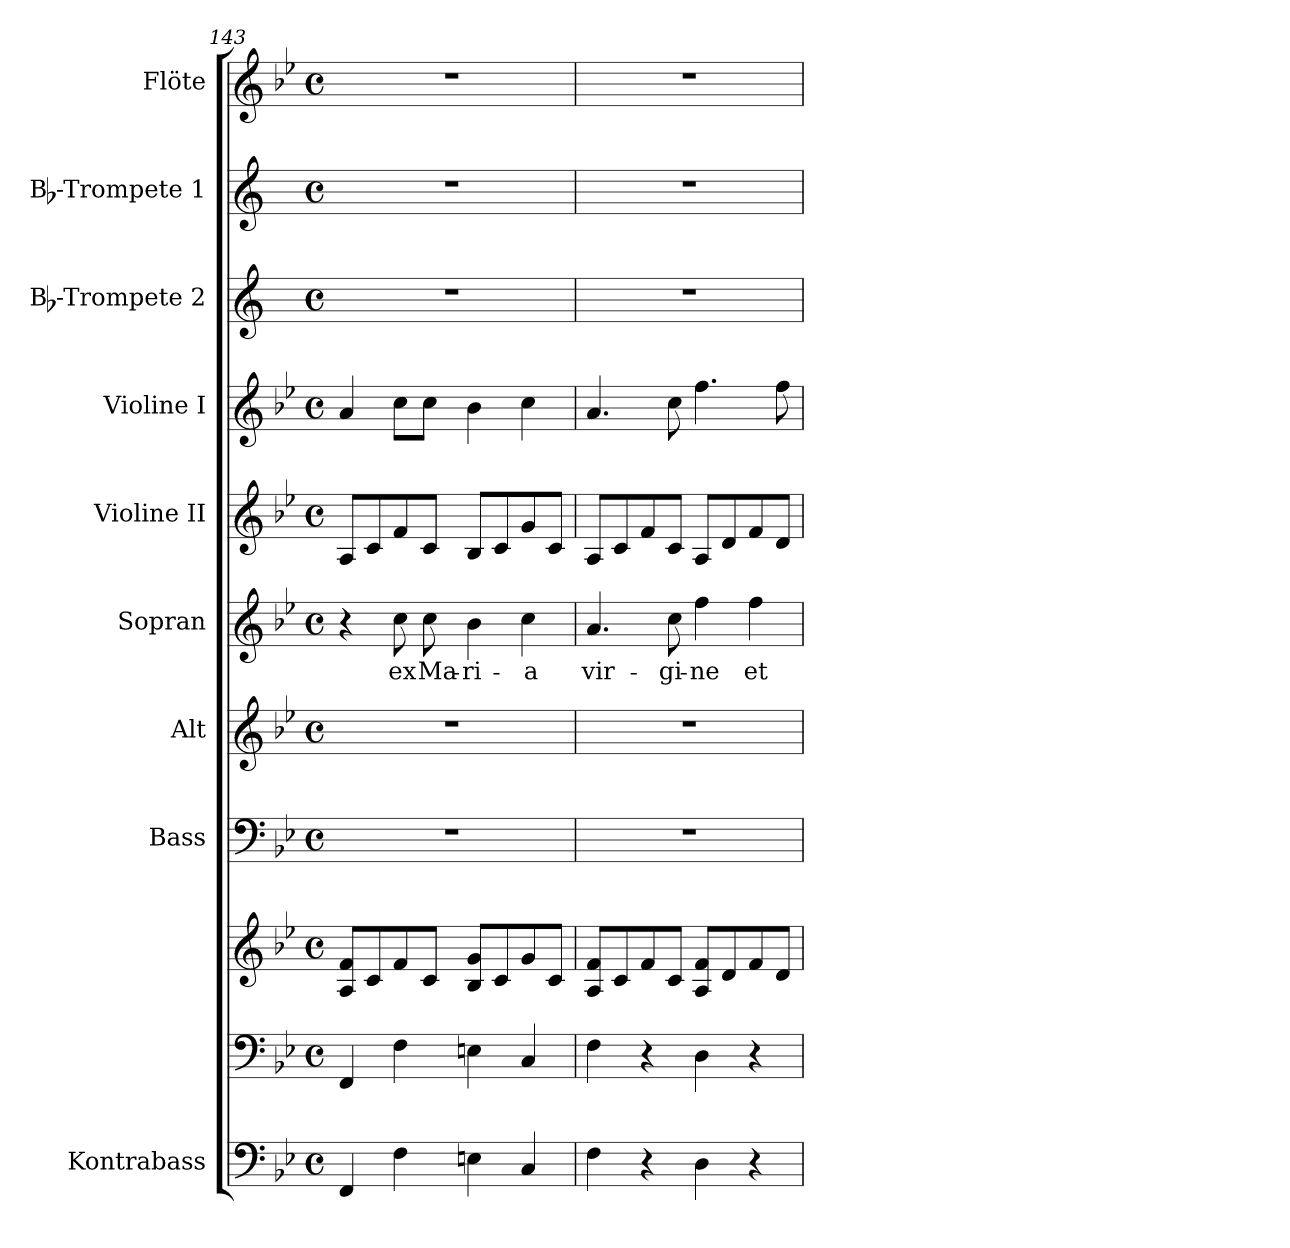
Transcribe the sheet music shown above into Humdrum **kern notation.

**kern	**kern	**kern	**kern	**kern	**kern	**text	**kern	**kern	**kern	**kern	**kern
*part10	*part9	*part9	*part8	*part7	*part6	*part6	*part5	*part4	*part3	*part2	*part1
*staff11	*staff10	*staff9	*staff8	*staff7	*staff6	*staff6	*staff5	*staff4	*staff3	*staff2	*staff1
*I"Kontrabass	*	*	*I"Bass	*I"Alt	*I"Sopran	*	*I"Violine II	*I"Violine I	*I"Bb-Trompete 2	*I"Bb-Trompete 1	*I"Flöte
*I'Kb.	*	*	*I'B.	*I'A.	*I'S.	*	*I'Vl. II	*I'Vl. I	*I'Bb Trp. 2	*I'Bb Trp. 1	*I'Fl.
*clefF4	*clefF4	*clefG2	*clefF4	*clefG2	*clefG2	*	*clefG2	*clefG2	*clefG2	*clefG2	*clefG2
*ITrd7c12	*	*	*	*	*	*	*	*	*ITrd1c2	*ITrd1c2	*
*k[b-e-]	*k[b-e-]	*k[b-e-]	*k[b-e-]	*k[b-e-]	*k[b-e-]	*	*k[b-e-]	*k[b-e-]	*k[b-e-]	*k[b-e-]	*k[b-e-]
*B-:	*B-:	*B-:	*B-:	*B-:	*B-:	*	*B-:	*B-:	*B-:	*B-:	*B-:
*M4/4	*M4/4	*M4/4	*M4/4	*M4/4	*M4/4	*	*M4/4	*M4/4	*M4/4	*M4/4	*M4/4
*met(c)	*met(c)	*met(c)	*met(c)	*met(c)	*met(c)	*	*met(c)	*met(c)	*met(c)	*met(c)	*met(c)
=143	=143	=143	=143	=143	=143	=143	=143	=143	=143	=143	=143
4FFF/	4FF/	8A/ 8f/L	1r	1r	4r	.	8A/L	4a/	1r	1r	1r
.	.	8c/	.	.	.	.	8c/	.	.	.	.
!	!	!	!	!	!	!LO:LY:b	!	!	!	!	!
4FF\	4F\	8f/	.	.	8cc\	ex	8f/	8cc\L	.	.	.
!	!	!	!	!	!	!LO:LY:b	!	!	!	!	!
.	.	8c/J	.	.	8cc\	Ma-	8c/J	8cc\J	.	.	.
!	!	!	!	!	!	!LO:LY:b	!	!	!	!	!
4EEn\	4En\	8B-/ 8g/L	.	.	4b-\	-ri-	8B-/L	4b-\	.	.	.
.	.	8c/	.	.	.	.	8c/	.	.	.	.
!	!	!	!	!	!	!LO:LY:b	!	!	!	!	!
4CC/	4C/	8g/	.	.	4cc\	-a	8g/	4cc\	.	.	.
.	.	8c/J	.	.	.	.	8c/J	.	.	.	.
=144	=144	=144	=144	=144	=144	=144	=144	=144	=144	=144	=144
!	!	!	!	!	!	!LO:LY:b	!	!	!	!	!
4FF\	4F\	8A/ 8f/L	1r	1r	4.a/	vir-	8A/L	4.a/	1r	1r	1r
.	.	8c/	.	.	.	.	8c/	.	.	.	.
4r	4r	8f/	.	.	.	.	8f/	.	.	.	.
!	!	!	!	!	!	!LO:LY:b	!	!	!	!	!
.	.	8c/J	.	.	8cc\	-gi-	8c/J	8cc\	.	.	.
!	!	!	!	!	!	!LO:LY:b	!	!	!	!	!
4DD\	4D\	8A/ 8f/L	.	.	4ff\	-ne	8A/L	4.ff\	.	.	.
.	.	8d/	.	.	.	.	8d/	.	.	.	.
!	!	!	!	!	!	!LO:LY:b	!	!	!	!	!
4r	4r	8f/	.	.	4ff\	et	8f/	.	.	.	.
.	.	8d/J	.	.	.	.	8d/J	8ff\	.	.	.
=	=	=	=	=	=	=	=	=	=	=	=
*-	*-	*-	*-	*-	*-	*-	*-	*-	*-	*-	*-
